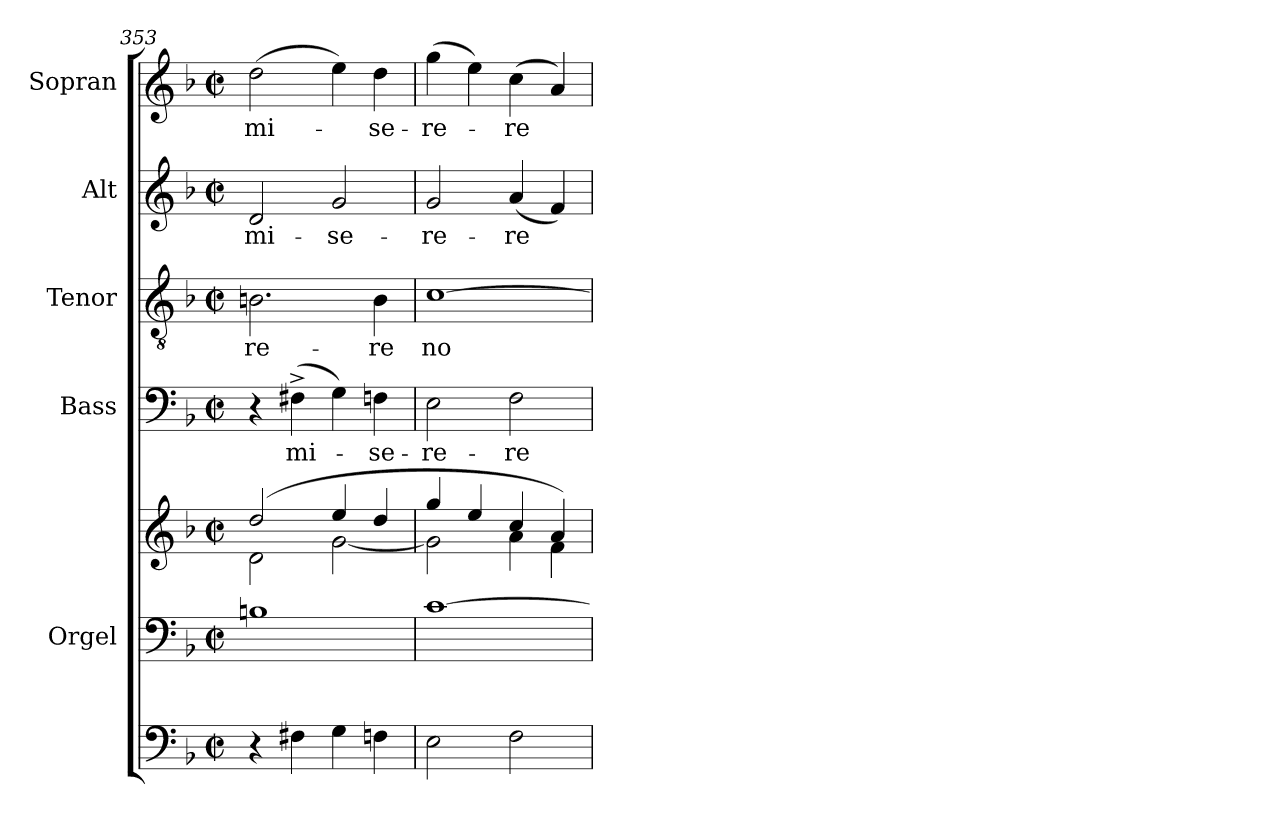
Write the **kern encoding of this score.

**kern	**kern	**kern	**kern	**text	**kern	**text	**kern	**text	**kern	**text
*part6	*part5	*part5	*part4	*part4	*part3	*part3	*part2	*part2	*part1	*part1
*staff7	*staff6	*staff5	*staff4	*staff4	*staff3	*staff3	*staff2	*staff2	*staff1	*staff1
*	*I"Orgel	*	*I"Bass	*	*I"Tenor	*	*I"Alt	*	*I"Sopran	*
*	*I'Org.	*	*I'B	*	*I'T	*	*I'A	*	*I'S	*
*clefF4	*clefF4	*clefG2	*clefF4	*	*clefGv2	*	*clefG2	*	*clefG2	*
*ITrd7c12	*	*	*	*	*	*	*	*	*	*
*k[b-]	*k[b-]	*k[b-]	*k[b-]	*	*k[b-]	*	*k[b-]	*	*k[b-]	*
*F:	*F:	*F:	*F:	*	*F:	*	*F:	*	*F:	*
*M2/2	*M2/2	*M2/2	*M2/2	*	*M2/2	*	*M2/2	*	*M2/2	*
*met(c|)	*met(c|)	*met(c|)	*met(c|)	*	*met(c|)	*	*met(c|)	*	*met(c|)	*
=353	=353	=353	=353	=353	=353	=353	=353	=353	=353	=353
*	*	*^	*	*	*	*	*	*	*	*
!	!	!	!	!	!	!	!LO:LY:b	!	!LO:LY:b	!	!LO:LY:b
4r	1Bn	(2dd/	2d\	4r	.	2.Bn\	-re-	2d/	mi-	(>2dd\	mi-
!	!	!	!	!	!LO:LY:b	!	!	!	!	!	!
4FF#X\	.	.	.	(>4F#X^>\	mi-	.	.	.	.	.	.
!	!	!	!	!	!	!	!	!	!LO:LY:b	!	!
4GG\	.	4ee/	[<2g\	4G\)	.	.	.	2g/	-se-	4ee\)	.
!	!	!	!	!	!LO:LY:b	!	!LO:LY:b	!	!	!	!LO:LY:b
4FFn\	.	4dd/	.	4Fn\	-se-	4B\	-re	.	.	4dd\	-se-
=354	=354	=354	=354	=354	=354	=354	=354	=354	=354	=354	=354
!	!	!	!	!	!LO:LY:b	!	!LO:LY:b	!	!LO:LY:b	!	!LO:LY:b
2EE\	[1c	4gg/	2g\]	2E\	-re-	[1c	no-	2g/	-re-	(>4gg\	-re-
.	.	4ee/	.	.	.	.	.	.	.	4ee\)	.
!	!	!	!	!	!LO:LY:b	!	!	!	!LO:LY:b	!	!LO:LY:b
2FF\	.	4cc/	4a\	2F\	-re	.	.	(<4a/	-re	(>4cc\	-re
.	.	4a/)	4f\	.	.	.	.	4f/)	.	4a/)	.
*	*	*v	*v	*	*	*	*	*	*	*	*
=	=	=	=	=	=	=	=	=	=	=
*-	*-	*-	*-	*-	*-	*-	*-	*-	*-	*-
